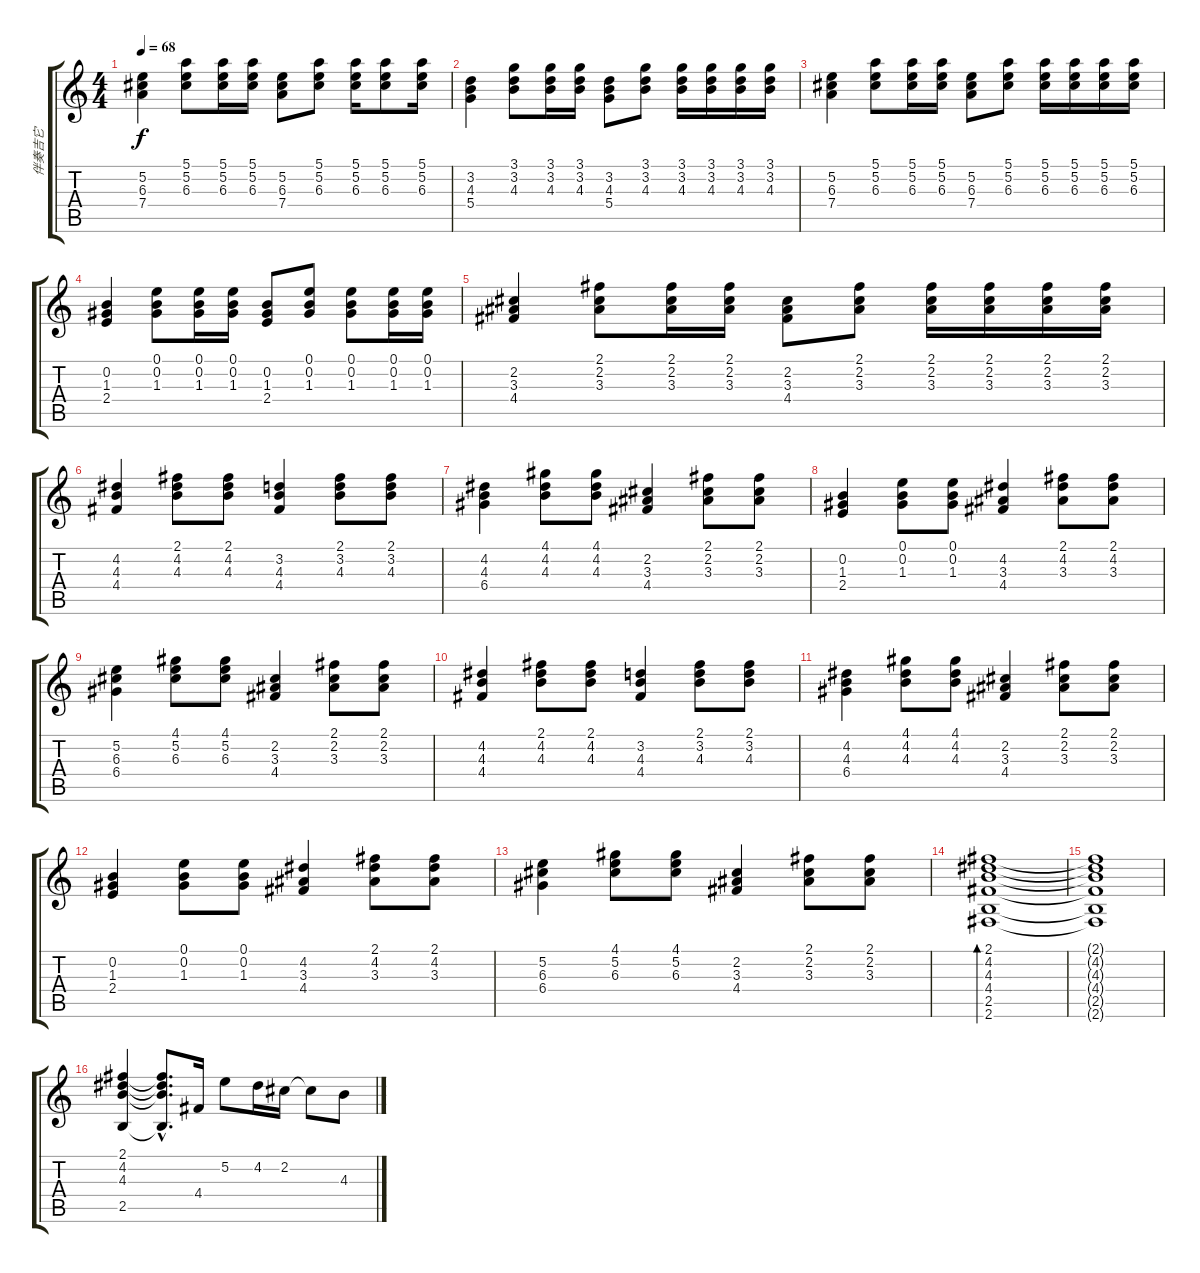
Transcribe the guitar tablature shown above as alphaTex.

\track ("伴奏吉它" "伴奏吉它") {instrument acousticguitarsteel}
\staff {score tabs}
\tuning (E4 B3 G3 D3 A2 E2) {hide}
\ts (4 4)
\tempo 68
\clef g2
\ks c
(5.2 6.3 7.4).4{dy f} (5.1 5.2 6.3).8 (5.1 5.2 6.3).16 (5.1 5.2 6.3).16 (5.2 6.3 7.4).8 (5.1 5.2 6.3).8 (5.1 5.2 6.3).16 (5.1 5.2 6.3).8 (5.1 5.2 6.3).16 |
(3.2 4.3 5.4).4 (3.1 3.2 4.3).8 (3.1 3.2 4.3).16 (3.1 3.2 4.3).16 (3.2 4.3 5.4).8 (3.1 3.2 4.3).8 (3.1 3.2 4.3).16 (3.1 3.2 4.3).16 (3.1 3.2 4.3).16 (3.1 3.2 4.3).16 |
(5.2 6.3 7.4).4 (5.1 5.2 6.3).8 (5.1 5.2 6.3).16 (5.1 5.2 6.3).16 (5.2 6.3 7.4).8 (5.1 5.2 6.3).8 (5.1 5.2 6.3).16 (5.1 5.2 6.3).16 (5.1 5.2 6.3).16 (5.1 5.2 6.3).16 |
(0.2 1.3 2.4).4 (0.1 0.2 1.3).8 (0.1 0.2 1.3).16 (0.1 0.2 1.3).16 (0.2 1.3 2.4).8 (0.1 0.2 1.3).8 (0.1 0.2 1.3).8 (0.1 0.2 1.3).16 (0.1 0.2 1.3).16 |
(2.2 3.3 4.4).4 (2.1 2.2 3.3).8 (2.1 2.2 3.3).16 (2.1 2.2 3.3).16 (2.2 3.3 4.4).8 (2.1 2.2 3.3).8 (2.1 2.2 3.3).16 (2.1 2.2 3.3).16 (2.1 2.2 3.3).16 (2.1 2.2 3.3).16 |
(4.2 4.3 4.4).4 (2.1 4.2 4.3).8 (2.1 4.2 4.3).8 (3.2 4.3 4.4).4 (2.1 3.2 4.3).8 (2.1 3.2 4.3).8 |
(4.2 4.3 6.4).4 (4.1 4.2 4.3).8 (4.1 4.2 4.3).8 (2.2 3.3 4.4).4 (2.1 2.2 3.3).8 (2.1 2.2 3.3).8 |
(0.2 1.3 2.4).4 (0.1 0.2 1.3).8 (0.1 0.2 1.3).8 (4.2 3.3 4.4).4 (2.1 4.2 3.3).8 (2.1 4.2 3.3).8 |
(5.2 6.3 6.4).4 (4.1 5.2 6.3).8 (4.1 5.2 6.3).8 (2.2 3.3 4.4).4 (2.1 2.2 3.3).8 (2.1 2.2 3.3).8 |
(4.2 4.3 4.4).4 (2.1 4.2 4.3).8 (2.1 4.2 4.3).8 (3.2 4.3 4.4).4 (2.1 3.2 4.3).8 (2.1 3.2 4.3).8 |
(4.2 4.3 6.4).4 (4.1 4.2 4.3).8 (4.1 4.2 4.3).8 (2.2 3.3 4.4).4 (2.1 2.2 3.3).8 (2.1 2.2 3.3).8 |
(0.2 1.3 2.4).4 (0.1 0.2 1.3).8 (0.1 0.2 1.3).8 (4.2 3.3 4.4).4 (2.1 4.2 3.3).8 (2.1 4.2 3.3).8 |
(5.2 6.3 6.4).4 (4.1 5.2 6.3).8 (4.1 5.2 6.3).8 (2.2 3.3 4.4).4 (2.1 2.2 3.3).8 (2.1 2.2 3.3).8 |
(2.1 4.2 4.3 4.4 2.5 2.6).1{bd 240} |
(2.1{t} 4.2{t} 4.3{t} 4.4{t} 2.5{t} 2.6{t}).1 |
(2.1 4.2 4.3 2.5).4 (2.1{hac t} 4.2{hac t} 4.3{hac t} 2.5{hac t}).8{d} 4.4.16 5.2.8 4.2.16 2.2.16 2.2{t}.8 4.3.8
